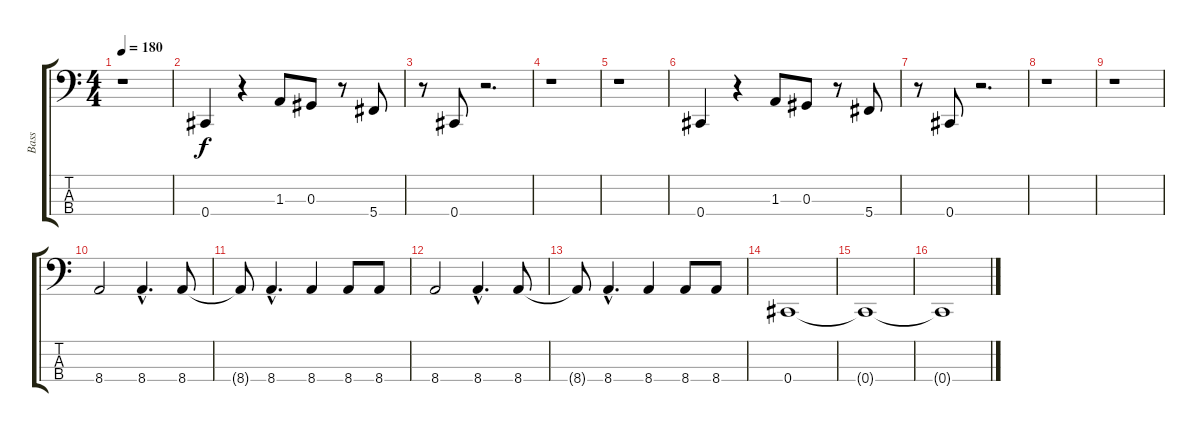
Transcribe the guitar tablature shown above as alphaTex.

\track ("Bass" "Bass") {instrument electricbasspick}
\staff {score tabs}
\tuning (Gb2 Db2 Ab1 Db1) {hide}
\ts (4 4)
\tempo 180
\clef f4
\ks c
r.1{dy f} |
0.4.4 r.4 1.3.8 0.3.8 r.8 5.4.8 |
r.8 0.4.8 r.2{d} |
r.1 |
r.1 |
0.4.4 r.4 1.3.8 0.3.8 r.8 5.4.8 |
r.8 0.4.8 r.2{d} |
r.1 |
r.1 |
8.4.2 8.4{hac}.4{d} 8.4.8 |
8.4{t}.8 8.4{hac}.4{d} 8.4.4 8.4.8 8.4.8 |
8.4.2 8.4{hac}.4{d} 8.4.8 |
8.4{t}.8 8.4{hac}.4{d} 8.4.4 8.4.8 8.4.8 |
0.4.1 |
0.4{t}.1 |
0.4{t}.1
